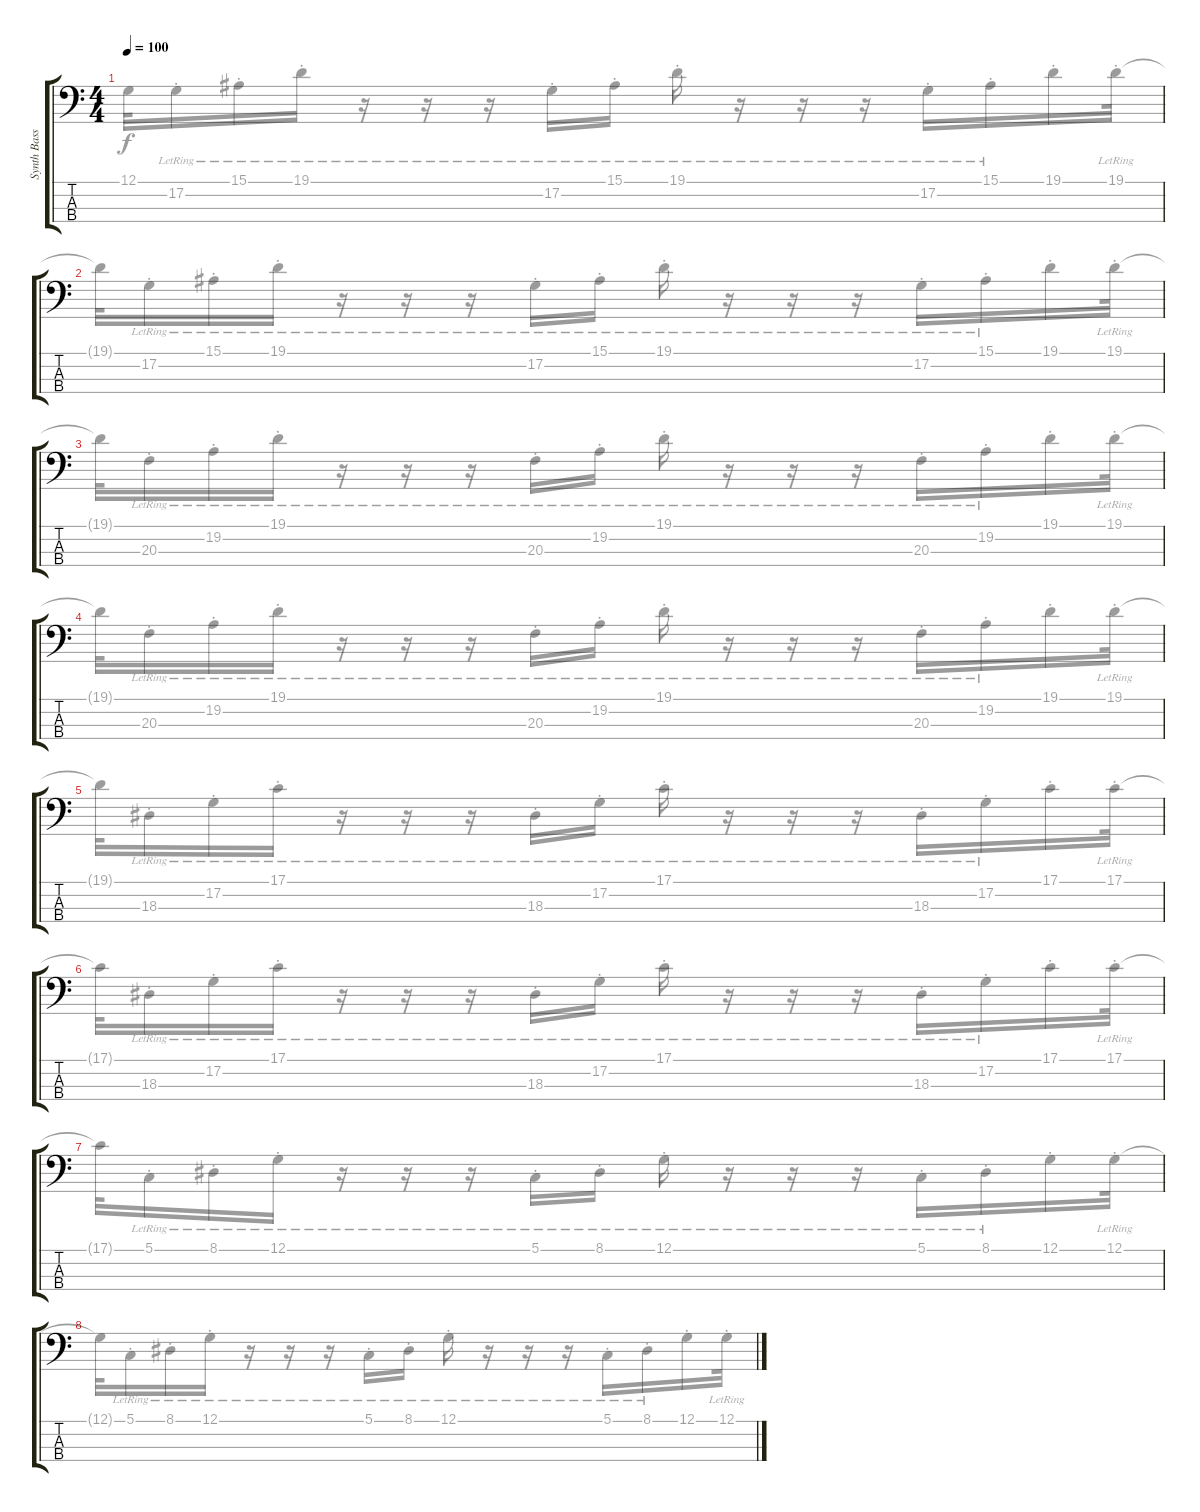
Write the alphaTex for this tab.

\track ("Synth Bass Delay" "Synth Bass") {instrument lead8bassandlead}
\staff {score tabs}
\tuning (G2 D2 A1 E1) {hide}
\voice
\ts (4 4)
\tempo 100
\clef f4
\ks c
|
|
|
|
|
|
|
\voice
\clef f4
\ks c
12.1{t}.32{dy f} 17.2{st lr}.16 15.1{st lr}.16 19.1{st lr}.16 r.16 r.16 r.16 17.2{st lr}.16 15.1{st lr}.16 19.1{st lr}.16 r.16 r.16 r.16 17.2{st lr}.16 15.1{st lr}.16 19.1{st}.16 19.1{st lr}.32 |
19.1{t}.32 17.2{st lr}.16 15.1{st lr}.16 19.1{st lr}.16 r.16 r.16 r.16 17.2{st lr}.16 15.1{st lr}.16 19.1{st lr}.16 r.16 r.16 r.16 17.2{st lr}.16 15.1{st lr}.16 19.1{st}.16 19.1{st lr}.32 |
19.1{t}.32 20.3{st lr}.16 19.2{st lr}.16 19.1{st lr}.16 r.16 r.16 r.16 20.3{st lr}.16 19.2{st lr}.16 19.1{st lr}.16 r.16 r.16 r.16 20.3{st lr}.16 19.2{st lr}.16 19.1{st}.16 19.1{st lr}.32 |
19.1{t}.32 20.3{st lr}.16 19.2{st lr}.16 19.1{st lr}.16 r.16 r.16 r.16 20.3{st lr}.16 19.2{st lr}.16 19.1{st lr}.16 r.16 r.16 r.16 20.3{st lr}.16 19.2{st lr}.16 19.1{st}.16 19.1{st lr}.32 |
19.1{t}.32 18.3{st lr}.16 17.2{st lr}.16 17.1{st lr}.16 r.16 r.16 r.16 18.3{st lr}.16 17.2{st lr}.16 17.1{st lr}.16 r.16 r.16 r.16 18.3{st lr}.16 17.2{st lr}.16 17.1{st}.16 17.1{st lr}.32 |
17.1{t}.32 18.3{st lr}.16 17.2{st lr}.16 17.1{st lr}.16 r.16 r.16 r.16 18.3{st lr}.16 17.2{st lr}.16 17.1{st lr}.16 r.16 r.16 r.16 18.3{st lr}.16 17.2{st lr}.16 17.1{st}.16 17.1{st lr}.32 |
17.1{t}.32 5.1{st lr}.16 8.1{st lr}.16 12.1{st lr}.16 r.16 r.16 r.16 5.1{st lr}.16 8.1{st lr}.16 12.1{st lr}.16 r.16 r.16 r.16 5.1{st lr}.16 8.1{st lr}.16 12.1{st}.16 12.1{st lr}.32 |
12.1{t}.32 5.1{st lr}.16 8.1{st lr}.16 12.1{st lr}.16 r.16 r.16 r.16 5.1{st lr}.16 8.1{st lr}.16 12.1{st lr}.16 r.16 r.16 r.16 5.1{st lr}.16 8.1{st lr}.16 12.1{st}.16 12.1{st lr}.32
